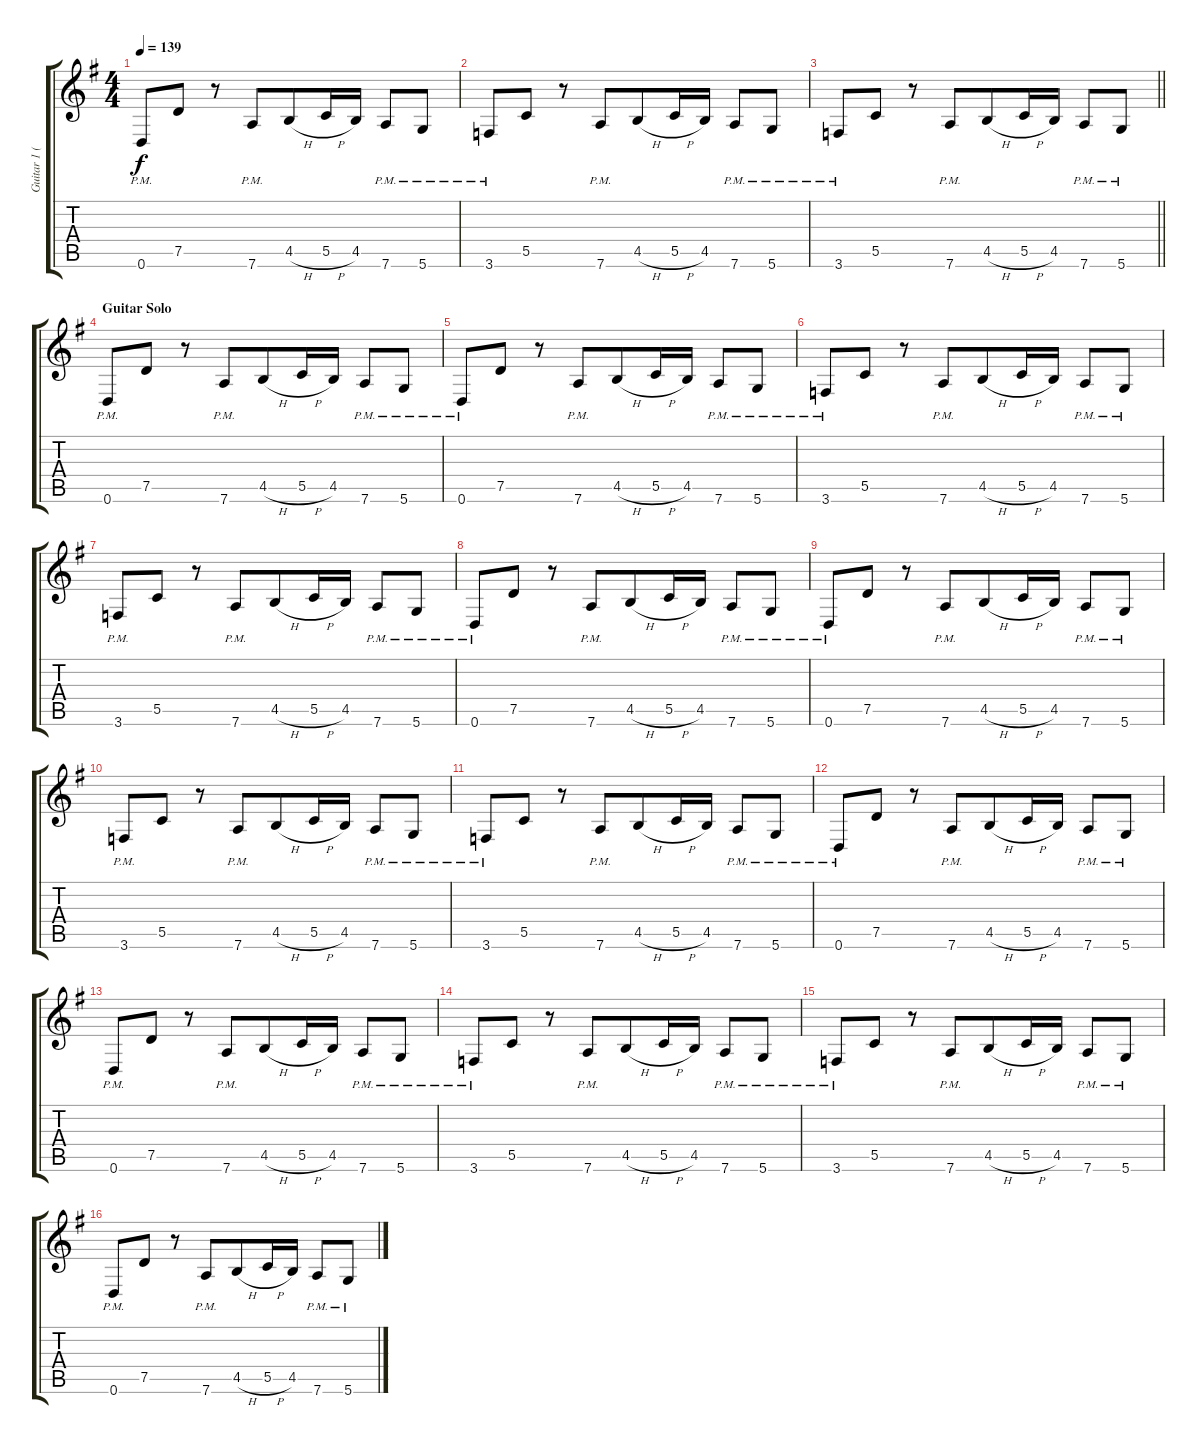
\track ("Guitar 1 (rhythm - left)" "Guitar 1 (") {instrument electricguitarclean}
\staff {score tabs}
\tuning (D4 A3 F3 C3 G2 D2) {hide}
\ts (4 4)
\tempo 139
\clef g2
\ks eminor
0.6{pm}.8{dy f} 7.5.8 r.8 7.6{pm}.8{beam merge} 4.5{h}.8 5.5{h}.16 4.5.16{beam split} 7.6{pm}.8 5.6{pm}.8 |
3.6{pm}.8 5.5.8 r.8 7.6{pm}.8{beam merge} 4.5{h}.8 5.5{h}.16 4.5.16{beam split} 7.6{pm}.8 5.6{pm}.8 |
\barLineRight lightlight
3.6{pm}.8 5.5.8 r.8 7.6{pm}.8{beam merge} 4.5{h}.8 5.5{h}.16 4.5.16{beam split} 7.6{pm}.8 5.6{pm}.8 |
\section ("" "Guitar Solo")
0.6{pm}.8 7.5.8 r.8 7.6{pm}.8{beam merge} 4.5{h}.8 5.5{h}.16 4.5.16{beam split} 7.6{pm}.8 5.6{pm}.8 |
0.6{pm}.8 7.5.8 r.8 7.6{pm}.8{beam merge} 4.5{h}.8 5.5{h}.16 4.5.16{beam split} 7.6{pm}.8 5.6{pm}.8 |
3.6{pm}.8 5.5.8 r.8 7.6{pm}.8{beam merge} 4.5{h}.8 5.5{h}.16 4.5.16{beam split} 7.6{pm}.8 5.6{pm}.8 |
3.6{pm}.8 5.5.8 r.8 7.6{pm}.8{beam merge} 4.5{h}.8 5.5{h}.16 4.5.16{beam split} 7.6{pm}.8 5.6{pm}.8 |
0.6{pm}.8 7.5.8 r.8 7.6{pm}.8{beam merge} 4.5{h}.8 5.5{h}.16 4.5.16{beam split} 7.6{pm}.8 5.6{pm}.8 |
0.6{pm}.8 7.5.8 r.8 7.6{pm}.8{beam merge} 4.5{h}.8 5.5{h}.16 4.5.16{beam split} 7.6{pm}.8 5.6{pm}.8 |
3.6{pm}.8 5.5.8 r.8 7.6{pm}.8{beam merge} 4.5{h}.8 5.5{h}.16 4.5.16{beam split} 7.6{pm}.8 5.6{pm}.8 |
3.6{pm}.8 5.5.8 r.8 7.6{pm}.8{beam merge} 4.5{h}.8 5.5{h}.16 4.5.16{beam split} 7.6{pm}.8 5.6{pm}.8 |
0.6{pm}.8 7.5.8 r.8 7.6{pm}.8{beam merge} 4.5{h}.8 5.5{h}.16 4.5.16{beam split} 7.6{pm}.8 5.6{pm}.8 |
0.6{pm}.8 7.5.8 r.8 7.6{pm}.8{beam merge} 4.5{h}.8 5.5{h}.16 4.5.16{beam split} 7.6{pm}.8 5.6{pm}.8 |
3.6{pm}.8 5.5.8 r.8 7.6{pm}.8{beam merge} 4.5{h}.8 5.5{h}.16 4.5.16{beam split} 7.6{pm}.8 5.6{pm}.8 |
3.6{pm}.8 5.5.8 r.8 7.6{pm}.8{beam merge} 4.5{h}.8 5.5{h}.16 4.5.16{beam split} 7.6{pm}.8 5.6{pm}.8 |
0.6{pm}.8 7.5.8 r.8 7.6{pm}.8{beam merge} 4.5{h}.8 5.5{h}.16 4.5.16{beam split} 7.6{pm}.8 5.6{pm}.8
